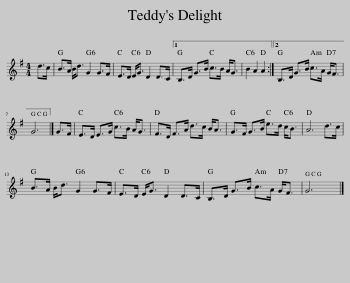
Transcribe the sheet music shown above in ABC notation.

X:1
L:1/8
M:4/4
I:linebreak $
K:G
V:1 treble
V:1
 d>c | B>A B<d G2 G>F | E>D E<G D2 D>C |1 B,>D G>B c>B A<G | B2 A2 A2 :|2 %5
 B,>D G>B c>A G<F |$ G6 |] G>F | E>D E>G c>B A<G | F>D F>A d>c B<A | %10
 G>F G>B e>d c<B | A6 d>c |$ B>A B<d G2 G>F | E>D E<G D2 D>C | B,>D G>B c>A G<F | %15
 G6 |] %16
